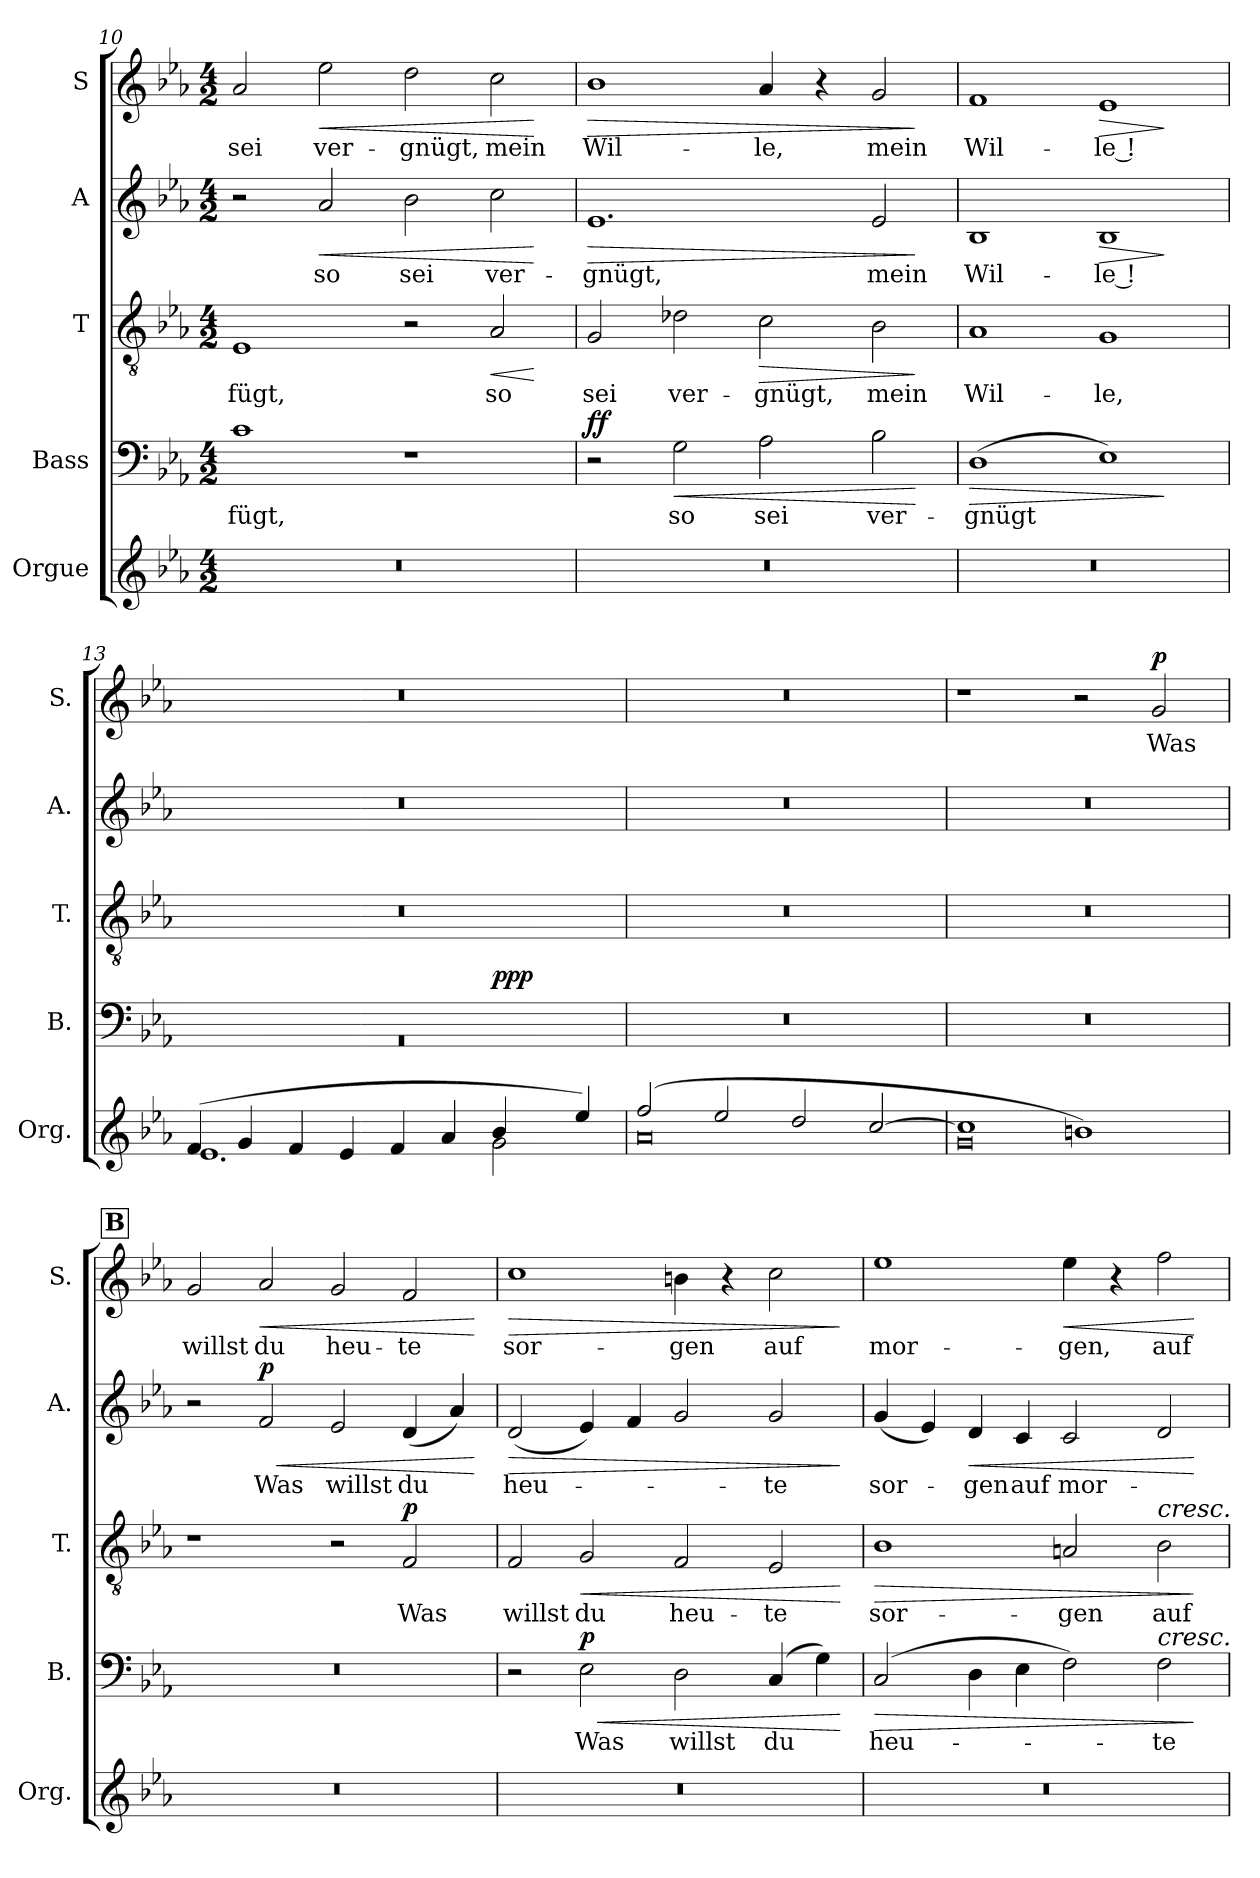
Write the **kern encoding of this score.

**kern	**kern	**text	**dynam	**kern	**text	**dynam	**kern	**text	**dynam	**kern	**text	**dynam
*part5	*part4	*part4	*part4	*part3	*part3	*part3	*part2	*part2	*part2	*part1	*part1	*part1
*staff5	*staff4	*staff4	*staff4	*staff3	*staff3	*staff3	*staff2	*staff2	*staff2	*staff1	*staff1	*staff1
*I"Orgue	*I"Bass	*	*	*I"T	*	*	*I"A	*	*	*I"S	*	*
*I'Org.	*I'B.	*	*	*I'T.	*	*	*I'A.	*	*	*I'S.	*	*
*clefG2	*clefF4	*	*	*clefGv2	*	*	*clefG2	*	*	*clefG2	*	*
*k[b-e-a-]	*k[b-e-a-]	*	*	*k[b-e-a-]	*	*	*k[b-e-a-]	*	*	*k[b-e-a-]	*	*
*M4/2	*M4/2	*	*	*M4/2	*	*	*M4/2	*	*	*M4/2	*	*
=10	=10	=10	=10	=10	=10	=10	=10	=10	=10	=10	=10	=10
!	!	!LO:LY:b	!	!	!LO:LY:b	!	!	!	!	!	!LO:LY:b	!
0r	1c	fügt,	.	1E-	fügt,	.	2r	.	.	2a-/	sei	.
!	!	!	!	!	!	!	!	!LO:LY:b	!LO:HP:b	!	!LO:LY:b	!LO:HP:b
.	.	.	.	.	.	.	2a-/	so	<	2ee-\	ver-	<
!	!	!	!	!	!	!	!	!LO:LY:b	!	!	!LO:LY:b	!
.	1r	.	.	2r	.	.	2b-\	sei	.	2dd\	-gnügt,	.
!	!	!	!	!	!LO:LY:b	!LO:HP:b	!	!LO:LY:b	!	!	!LO:LY:b	!
.	.	.	.	2A-/	so	<	2cc\	ver-	.	2cc\	mein	.
.	.	.	.	.	.	[	.	.	[	.	.	[
=11	=11	=11	=11	=11	=11	=11	=11	=11	=11	=11	=11	=11
!	!	!	!LO:DY:b	!	!LO:LY:b	!	!	!LO:LY:b	!LO:HP:b	!	!LO:LY:b	!LO:HP:b
0r	2r	.	ff	2G/	sei	.	1.e-	-gnügt,	>	1b-	Wil-	>
!	!	!LO:LY:b	!LO:HP:b	!	!LO:LY:b	!	!	!	!	!	!	!
.	2G\	so	<	2d-X\	ver-	.	.	.	.	.	.	.
!	!	!LO:LY:b	!	!	!LO:LY:b	!LO:HP:b	!	!	!	!	!LO:LY:b	!
.	2A-\	sei	.	2c\	-gnügt,	>	.	.	.	4a-/	-le,	.
.	.	.	.	.	.	.	.	.	.	4r	.	.
!	!	!LO:LY:b	!	!	!LO:LY:b	!	!	!LO:LY:b	!	!	!LO:LY:b	!
.	2B-\	ver-	.	2B-\	mein	.	2e-/	mein	.	2g/	mein	.
.	.	.	[	.	.	]	.	.	]	.	.	]
=12	=12	=12	=12	=12	=12	=12	=12	=12	=12	=12	=12	=12
!	!	!LO:LY:b	!LO:HP:b	!	!LO:LY:b	!	!	!LO:LY:b	!	!	!LO:LY:b	!
0r	(>1D	-gnügt	>	1A-	Wil-	.	1B-	Wil-	.	1f	Wil-	.
!	!	!	!	!	!LO:LY:b	!	!	!LO:LY:b	!LO:HP:b	!	!LO:LY:b	!LO:HP:b
.	1E-)	.	.	1G	-le,	.	1B-	-le !	>	1e-	-le !	>
.	.	.	]	.	.	.	.	.	]	.	.	]
!!LO:LB:g=z
=13	=13	=13	=13	=13	=13	=13	=13	=13	=13	=13	=13	=13
*^	*^	*	*	*	*	*	*	*	*	*	*	*
(>4f/	1.e-	0rBB	1ryy	.	.	0r	.	.	0r	.	.	0r	.	.
4g/	.	.	.	.	.	.	.	.	.	.	.	.	.	.
4f/	.	.	.	.	.	.	.	.	.	.	.	.	.	.
4e-/	.	.	.	.	.	.	.	.	.	.	.	.	.	.
4f/	.	.	2ryy	.	.	.	.	.	.	.	.	.	.	.
4a-/	.	.	.	.	.	.	.	.	.	.	.	.	.	.
!	!	!	!	!	!LO:DY:a	!	!	!	!	!	!	!	!	!
4b-/	2g\	.	32B-\yy	.	ppp	.	.	.	.	.	.	.	.	.
.	.	.	32ryy	.	.	.	.	.	.	.	.	.	.	.
.	.	.	16ryy	.	.	.	.	.	.	.	.	.	.	.
.	.	.	8ryy	.	.	.	.	.	.	.	.	.	.	.
4ee-/)	.	.	4ryy	.	.	.	.	.	.	.	.	.	.	.
*	*	*v	*v	*	*	*	*	*	*	*	*	*	*	*
=14	=14	=14	=14	=14	=14	=14	=14	=14	=14	=14	=14	=14	=14
(>2ff/	0a-	0r	.	.	0r	.	.	0r	.	.	0r	.	.
2ee-/	.	.	.	.	.	.	.	.	.	.	.	.	.
2dd/	.	.	.	.	.	.	.	.	.	.	.	.	.
[2cc/	.	.	.	.	.	.	.	.	.	.	.	.	.
=15	=15	=15	=15	=15	=15	=15	=15	=15	=15	=15	=15	=15	=15
1cc]	0g	0r	.	.	0r	.	.	0r	.	.	1r	.	.
1bn)	.	.	.	.	.	.	.	.	.	.	2r	.	.
!	!	!	!	!	!	!	!	!	!	!	!	!LO:LY:b	!LO:DY:a
.	.	.	.	.	.	.	.	.	.	.	2g/	Was	p
*v	*v	*	*	*	*	*	*	*	*	*	*	*	*
!!LO:REH:place=s1:a:B:fs=18:t=B
=16	=16	=16	=16	=16	=16	=16	=16	=16	=16	=16	=16	=16
!	!	!	!	!	!	!	!	!	!	!	!LO:LY:b	!
0r	0r	.	.	1r	.	.	2r	.	.	2g/	willst	.
!	!	!	!	!	!	!	!	!LO:LY:b	!LO:HP:b	!	!LO:LY:b	!LO:HP:b
!	!	!	!	!	!	!	!	!	!LO:DY:n=1:a	!	!	!
.	.	.	.	.	.	.	2f/	Was	< p	2a-/	du	<
!	!	!	!	!	!	!	!	!LO:LY:b	!	!	!LO:LY:b	!
.	.	.	.	2r	.	.	2e-/	willst	.	2g/	heu-	.
!	!	!	!	!	!LO:LY:b	!LO:DY:a	!	!LO:LY:b	!	!	!LO:LY:b	!
.	.	.	.	2F/	Was	p	(<4d/	du	.	2f/	-te	.
.	.	.	.	.	.	.	4a-/)	.	.	.	.	.
.	.	.	.	.	.	.	.	.	[	.	.	[
!!LO:PB:g=z
=17	=17	=17	=17	=17	=17	=17	=17	=17	=17	=17	=17	=17
!	!	!	!	!	!LO:LY:b	!	!	!LO:LY:b	!LO:HP:b	!	!LO:LY:b	!LO:HP:b
0r	2r	.	.	2F/	willst	.	(<2d/	heu-	>	1cc	sor-	>
!	!	!LO:LY:b	!LO:HP:b	!	!LO:LY:b	!LO:HP:b	!	!	!	!	!	!
!	!	!	!LO:DY:n=1:a	!	!	!	!	!	!	!	!	!
.	2E-\	Was	< p	2G/	du	<	4e-/)	.	.	.	.	.
.	.	.	.	.	.	.	4f/	.	.	.	.	.
!	!	!LO:LY:b	!	!	!LO:LY:b	!	!	!	!	!	!LO:LY:b	!
.	2D\	willst	.	2F/	heu-	.	2g/	.	.	4bn\	-gen	.
.	.	.	.	.	.	.	.	.	.	4r	.	.
!	!	!LO:LY:b	!	!	!LO:LY:b	!	!	!LO:LY:b	!	!	!LO:LY:b	!
.	(>4C/	du	.	2E-/	-te	.	2g/	te	.	2cc\	auf	.
.	4G\)	.	.	.	.	.	.	.	.	.	.	.
.	.	.	[	.	.	[	.	.	]	.	.	]
=18	=18	=18	=18	=18	=18	=18	=18	=18	=18	=18	=18	=18
!	!	!LO:LY:b	!LO:HP:b	!	!LO:LY:b	!LO:HP:b	!	!LO:LY:b	!	!	!LO:LY:b	!
0r	(>2C/	heu-	>	1B-	sor-	>	(<4g/	sor-	.	1ee-	mor-	.
.	.	.	.	.	.	.	4e-/)	.	.	.	.	.
!	!	!	!	!	!	!	!	!LO:LY:b	!LO:HP:b	!	!	!
.	4D\	.	.	.	.	.	4d/	-gen	<	.	.	.
!	!	!	!	!	!	!	!	!LO:LY:b	!	!	!	!
.	4E-\	.	.	.	.	.	4c/	auf	.	.	.	.
!	!	!	!	!	!LO:LY:b	!	!	!LO:LY:b	!	!	!LO:LY:b	!LO:HP:b
.	2F\)	.	.	2An/	-gen	.	2c/	mor-	.	4ee-\	-gen,	<
.	.	.	.	.	.	.	.	.	.	4r	.	.
!	!	!	!	!LO:TX:a:i:t=cresc.	!	!	!	!	!	!	!	!
!	!LO:TX:a:i:t=cresc.	!	!	!	!	!	!	!	!	!	!	!
!	!	!LO:LY:b	!	!	!LO:LY:b	!	!	!	!	!	!LO:LY:b	!
.	2F\	-te	.	2B-\	auf	.	2d/	.	.	2ff\	auf	.
.	.	.	]	.	.	]	.	.	[	.	.	[
=	=	=	=	=	=	=	=	=	=	=	=	=
*-	*-	*-	*-	*-	*-	*-	*-	*-	*-	*-	*-	*-
